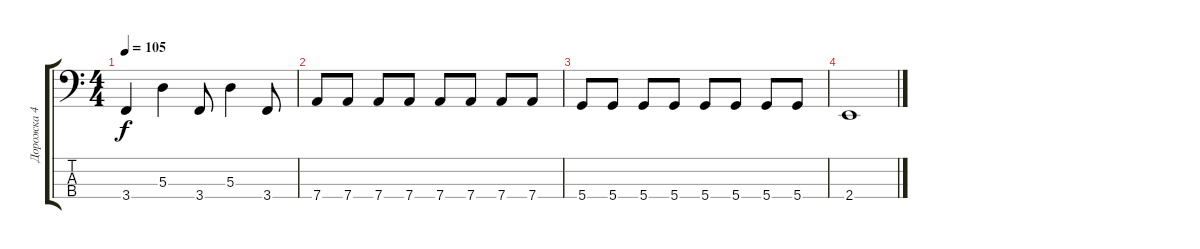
\track ("Дорожка 4" "Дорожка 4") {instrument electricbassfinger}
\staff {score tabs}
\tuning (G2 D2 A1 D1) {hide}
\ts (4 4)
\tempo 105
\clef f4
\ks c
3.4.4{dy f} 5.3.4 3.4.8 5.3.4 3.4.8 |
7.4.8 7.4.8 7.4.8 7.4.8 7.4.8 7.4.8 7.4.8 7.4.8 |
5.4.8 5.4.8 5.4.8 5.4.8 5.4.8 5.4.8 5.4.8 5.4.8 |
2.4.1
